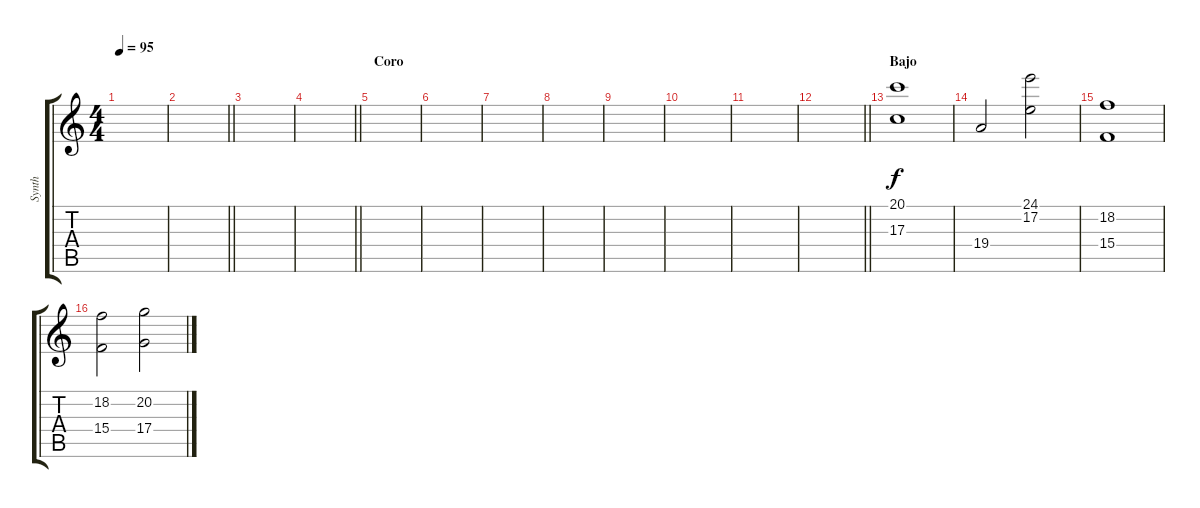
\track ("Synth" "Synth") {instrument lead1square}
\staff {score tabs}
\tuning (E4 B3 G3 D3 A2 E2) {hide}
\ts (4 4)
\tempo 95
\clef g2
\ks c
|
\barLineRight lightlight
|
|
\barLineRight lightlight
|
\section ("" "Coro")
|
|
|
|
|
|
|
\barLineRight lightlight
|
\section ("" "Bajo")
(20.1 17.3).1 |
19.4.2 (24.1 17.2).2 |
(18.2 15.4).1 |
(18.2 15.4).2 (20.2 17.4).2
